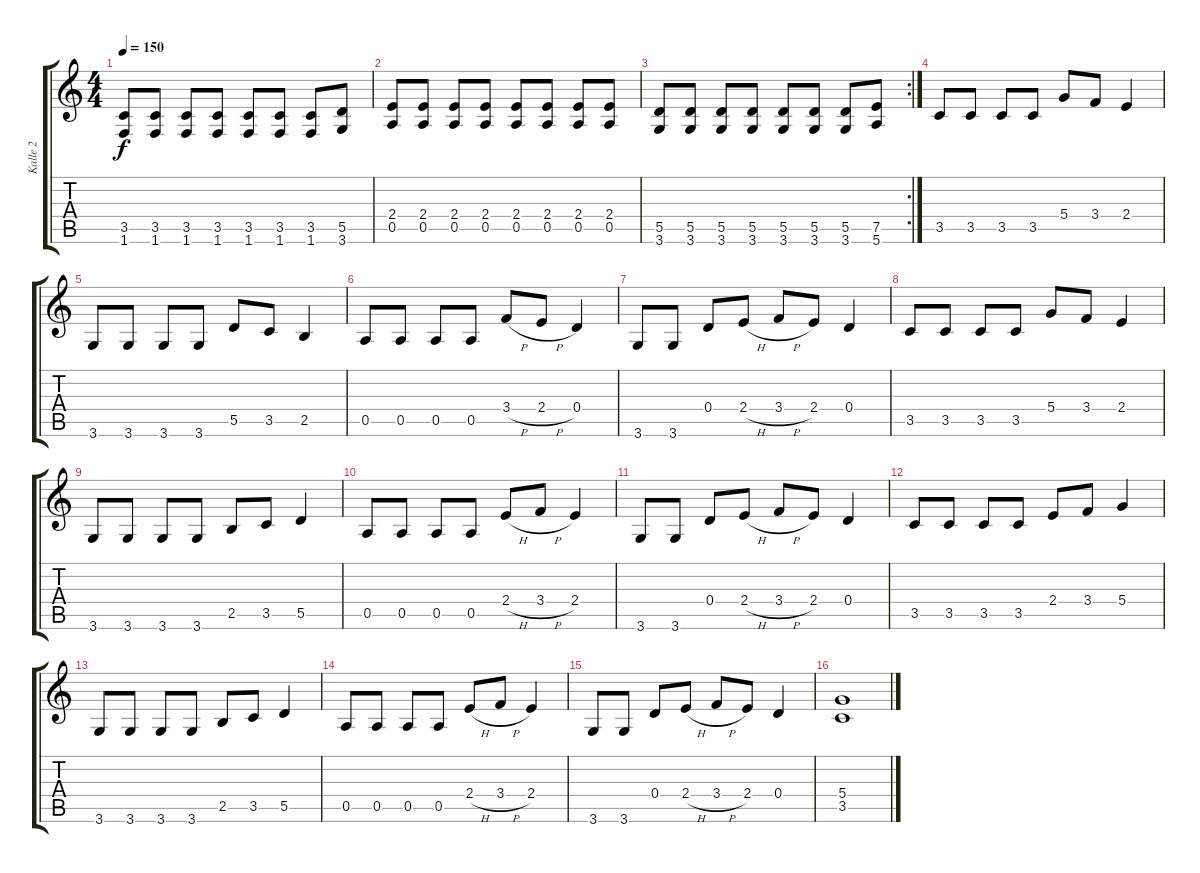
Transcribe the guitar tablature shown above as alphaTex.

\track ("Kalle 2" "Kalle 2") {instrument distortionguitar}
\staff {score tabs}
\tuning (E4 B3 G3 D3 A2 E2) {hide}
\ts (4 4)
\tempo 150
\clef g2
\ks c
(3.5 1.6).8{dy f} (3.5 1.6).8 (3.5 1.6).8 (3.5 1.6).8 (3.5 1.6).8 (3.5 1.6).8 (3.5 1.6).8 (5.5 3.6).8 |
(2.4 0.5).8 (2.4 0.5).8 (2.4 0.5).8 (2.4 0.5).8 (2.4 0.5).8 (2.4 0.5).8 (2.4 0.5).8 (2.4 0.5).8 |
\rc 2
(5.5 3.6).8 (5.5 3.6).8 (5.5 3.6).8 (5.5 3.6).8 (5.5 3.6).8 (5.5 3.6).8 (5.5 3.6).8 (7.5 5.6).8 |
3.5.8 3.5.8 3.5.8 3.5.8 5.4.8 3.4.8 2.4.4 |
3.6.8 3.6.8 3.6.8 3.6.8 5.5.8 3.5.8 2.5.4 |
0.5.8 0.5.8 0.5.8 0.5.8 3.4{h}.8 2.4{h}.8 0.4.4 |
3.6.8 3.6.8 0.4.8 2.4{h}.8 3.4{h}.8 2.4.8 0.4.4 |
3.5.8 3.5.8 3.5.8 3.5.8 5.4.8 3.4.8 2.4.4 |
3.6.8 3.6.8 3.6.8 3.6.8 2.5.8 3.5.8 5.5.4 |
0.5.8 0.5.8 0.5.8 0.5.8 2.4{h}.8 3.4{h}.8 2.4.4 |
3.6.8 3.6.8 0.4.8 2.4{h}.8 3.4{h}.8 2.4.8 0.4.4 |
3.5.8 3.5.8 3.5.8 3.5.8 2.4.8 3.4.8 5.4.4 |
3.6.8 3.6.8 3.6.8 3.6.8 2.5.8 3.5.8 5.5.4 |
0.5.8 0.5.8 0.5.8 0.5.8 2.4{h}.8 3.4{h}.8 2.4.4 |
3.6.8 3.6.8 0.4.8 2.4{h}.8 3.4{h}.8 2.4.8 0.4.4 |
(5.4 3.5).1
